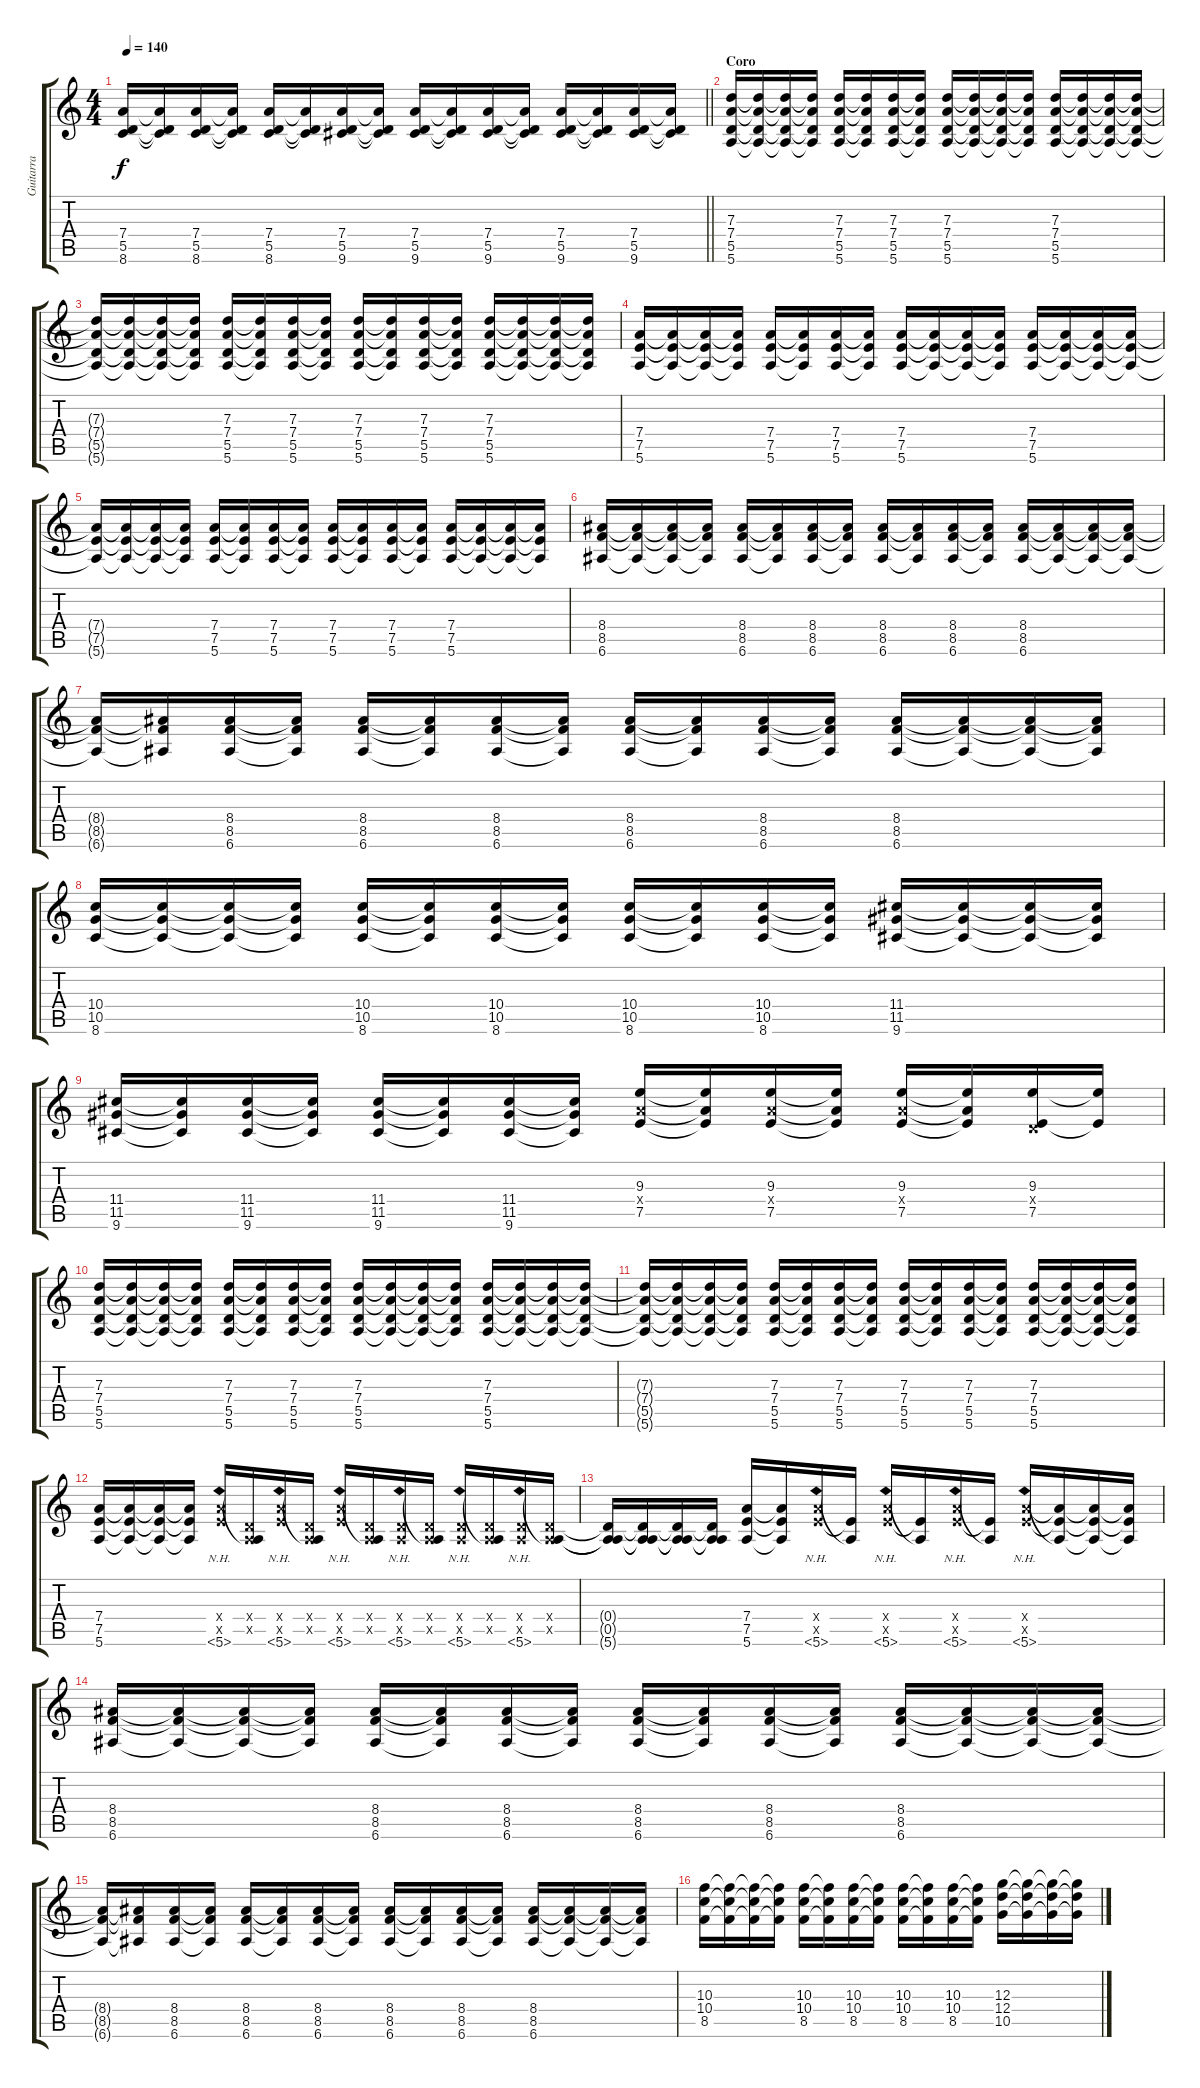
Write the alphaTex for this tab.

\track ("Guitarra" "Guitarra") {instrument distortionguitar}
\staff {score tabs}
\tuning (E4 B3 G3 D3 A2 E2) {hide}
\ts (4 4)
\tempo 140
\clef g2
\barLineRight lightlight
\ks c
(7.4 5.5 8.6).16{dy f} (7.4{t} 5.5{t} 8.6{t}).16 (7.4 5.5 8.6).16 (7.4{t} 5.5{t} 8.6{t}).16 (7.4 5.5 8.6).16 (7.4{t} 5.5{t} 8.6{t}).16 (7.4 5.5 9.6).16 (7.4{t} 5.5{t} 9.6{t}).16 (7.4 5.5 9.6).16 (7.4{t} 5.5{t} 9.6{t}).16 (7.4 5.5 9.6).16 (7.4{t} 5.5{t} 9.6{t}).16 (7.4 5.5 9.6).16 (7.4{t} 5.5{t} 9.6{t}).16 (7.4 5.5 9.6).16 (7.4{t} 5.5{t} 9.6{t}).16 |
\section ("" "Coro")
(7.3 7.4 5.5 5.6).16 (7.3{t} 7.4{t} 5.5{t} 5.6{t}).16 (7.3{t} 7.4{t} 5.5{t} 5.6{t}).16 (7.3{t} 7.4{t} 5.5{t} 5.6{t}).16 (7.3 7.4 5.5 5.6).16 (7.3{t} 7.4{t} 5.5{t} 5.6{t}).16 (7.3 7.4 5.5 5.6).16 (7.3{t} 7.4{t} 5.5{t} 5.6{t}).16 (7.3 7.4 5.5 5.6).16 (7.3{t} 7.4{t} 5.5{t} 5.6{t}).16 (7.3{t} 7.4{t} 5.5{t} 5.6{t}).16 (7.3{t} 7.4{t} 5.5{t} 5.6{t}).16 (7.3 7.4 5.5 5.6).16 (7.3{t} 7.4{t} 5.5{t} 5.6{t}).16 (7.3{t} 7.4{t} 5.5{t} 5.6{t}).16 (7.3{t} 7.4{t} 5.5{t} 5.6{t}).16 |
(7.3{t} 7.4{t} 5.5{t} 5.6{t}).16 (7.3{t} 7.4{t} 5.5{t} 5.6{t}).16 (7.3{t} 7.4{t} 5.5{t} 5.6{t}).16 (7.3{t} 7.4{t} 5.5{t} 5.6{t}).16 (7.3 7.4 5.5 5.6).16 (7.3{t} 7.4{t} 5.5{t} 5.6{t}).16 (7.3 7.4 5.5 5.6).16 (7.3{t} 7.4{t} 5.5{t} 5.6{t}).16 (7.3 7.4 5.5 5.6).16 (7.3{t} 7.4{t} 5.5{t} 5.6{t}).16 (7.3 7.4 5.5 5.6).16 (7.3{t} 7.4{t} 5.5{t} 5.6{t}).16 (7.3 7.4 5.5 5.6).16 (7.3{t} 7.4{t} 5.5{t} 5.6{t}).16 (7.3{t} 7.4{t} 5.5{t} 5.6{t}).16 (7.3{t} 7.4{t} 5.5{t} 5.6{t}).16 |
(7.4 7.5 5.6).16 (7.4{t} 7.5{t} 5.6{t}).16 (7.4{t} 7.5{t} 5.6{t}).16 (7.4{t} 7.5{t} 5.6{t}).16 (7.4 7.5 5.6).16 (7.4{t} 7.5{t} 5.6{t}).16 (7.4 7.5 5.6).16 (7.4{t} 7.5{t} 5.6{t}).16 (7.4 7.5 5.6).16 (7.4{t} 7.5{t} 5.6{t}).16 (7.4{t} 7.5{t} 5.6{t}).16 (7.4{t} 7.5{t} 5.6{t}).16 (7.4 7.5 5.6).16 (7.4{t} 7.5{t} 5.6{t}).16 (7.4{t} 7.5{t} 5.6{t}).16 (7.4{t} 7.5{t} 5.6{t}).16 |
(7.4{t} 7.5{t} 5.6{t}).16 (7.4{t} 7.5{t} 5.6{t}).16 (7.4{t} 7.5{t} 5.6{t}).16 (7.4{t} 7.5{t} 5.6{t}).16 (7.4 7.5 5.6).16 (7.4{t} 7.5{t} 5.6{t}).16 (7.4 7.5 5.6).16 (7.4{t} 7.5{t} 5.6{t}).16 (7.4 7.5 5.6).16 (7.4{t} 7.5{t} 5.6{t}).16 (7.4 7.5 5.6).16 (7.4{t} 7.5{t} 5.6{t}).16 (7.4 7.5 5.6).16 (7.4{t} 7.5{t} 5.6{t}).16 (7.4{t} 7.5{t} 5.6{t}).16 (7.4{t} 7.5{t} 5.6{t}).16 |
(8.4 8.5 6.6).16 (8.4{t} 8.5{t} 6.6{t}).16 (8.4{t} 8.5{t} 6.6{t}).16 (8.4{t} 8.5{t} 6.6{t}).16 (8.4 8.5 6.6).16 (8.4{t} 8.5{t} 6.6{t}).16 (8.4 8.5 6.6).16 (8.4{t} 8.5{t} 6.6{t}).16 (8.4 8.5 6.6).16 (8.4{t} 8.5{t} 6.6{t}).16 (8.4 8.5 6.6).16 (8.4{t} 8.5{t} 6.6{t}).16 (8.4 8.5 6.6).16 (8.4{t} 8.5{t} 6.6{t}).16 (8.4{t} 8.5{t} 6.6{t}).16 (8.4{t} 8.5{t} 6.6{t}).16 |
(8.4{t} 8.5{t} 6.6{t}).16 (8.4{t} 8.5{t} 6.6{t}).16 (8.4 8.5 6.6).16 (8.4{t} 8.5{t} 6.6{t}).16 (8.4 8.5 6.6).16 (8.4{t} 8.5{t} 6.6{t}).16 (8.4 8.5 6.6).16 (8.4{t} 8.5{t} 6.6{t}).16 (8.4 8.5 6.6).16 (8.4{t} 8.5{t} 6.6{t}).16 (8.4 8.5 6.6).16 (8.4{t} 8.5{t} 6.6{t}).16 (8.4 8.5 6.6).16 (8.4{t} 8.5{t} 6.6{t}).16 (8.4{t} 8.5{t} 6.6{t}).16 (8.4{t} 8.5{t} 6.6{t}).16 |
(10.4 10.5 8.6).16 (10.4{t} 10.5{t} 8.6{t}).16 (10.4{t} 10.5{t} 8.6{t}).16 (10.4{t} 10.5{t} 8.6{t}).16 (10.4 10.5 8.6).16 (10.4{t} 10.5{t} 8.6{t}).16 (10.4 10.5 8.6).16 (10.4{t} 10.5{t} 8.6{t}).16 (10.4 10.5 8.6).16 (10.4{t} 10.5{t} 8.6{t}).16 (10.4 10.5 8.6).16 (10.4{t} 10.5{t} 8.6{t}).16 (11.4 11.5 9.6).16 (11.4{t} 11.5{t} 9.6{t}).16 (11.4{t} 11.5{t} 9.6{t}).16 (11.4{t} 11.5{t} 9.6{t}).16 |
(11.4 11.5 9.6).16 (11.4{t} 11.5{t} 9.6{t}).16 (11.4 11.5 9.6).16 (11.4{t} 11.5{t} 9.6{t}).16 (11.4 11.5 9.6).16 (11.4{t} 11.5{t} 9.6{t}).16 (11.4 11.5 9.6).16 (11.4{t} 11.5{t} 9.6{t}).16 (9.3 7.4{x} 7.5).16 (9.3{t} 7.4{t} 7.5{t}).16 (9.3 7.4{x} 7.5).16 (9.3{t} 7.4{t} 7.5{t}).16 (9.3 7.4{x} 7.5).16 (9.3{t} 7.4{t} 7.5{t}).16 (9.3 0.4{x} 7.5).16 (9.3{t} 7.5{t}).16 |
(7.3 7.4 5.5 5.6).16 (7.3{t} 7.4{t} 5.5{t} 5.6{t}).16 (7.3{t} 7.4{t} 5.5{t} 5.6{t}).16 (7.3{t} 7.4{t} 5.5{t} 5.6{t}).16 (7.3 7.4 5.5 5.6).16 (7.3{t} 7.4{t} 5.5{t} 5.6{t}).16 (7.3 7.4 5.5 5.6).16 (7.3{t} 7.4{t} 5.5{t} 5.6{t}).16 (7.3 7.4 5.5 5.6).16 (7.3{t} 7.4{t} 5.5{t} 5.6{t}).16 (7.3{t} 7.4{t} 5.5{t} 5.6{t}).16 (7.3{t} 7.4{t} 5.5{t} 5.6{t}).16 (7.3 7.4 5.5 5.6).16 (7.3{t} 7.4{t} 5.5{t} 5.6{t}).16 (7.3{t} 7.4{t} 5.5{t} 5.6{t}).16 (7.3{t} 7.4{t} 5.5{t} 5.6{t}).16 |
(7.3{t} 7.4{t} 5.5{t} 5.6{t}).16 (7.3{t} 7.4{t} 5.5{t} 5.6{t}).16 (7.3{t} 7.4{t} 5.5{t} 5.6{t}).16 (7.3{t} 7.4{t} 5.5{t} 5.6{t}).16 (7.3 7.4 5.5 5.6).16 (7.3{t} 7.4{t} 5.5{t} 5.6{t}).16 (7.3 7.4 5.5 5.6).16 (7.3{t} 7.4{t} 5.5{t} 5.6{t}).16 (7.3 7.4 5.5 5.6).16 (7.3{t} 7.4{t} 5.5{t} 5.6{t}).16 (7.3 7.4 5.5 5.6).16 (7.3{t} 7.4{t} 5.5{t} 5.6{t}).16 (7.3 7.4 5.5 5.6).16 (7.3{t} 7.4{t} 5.5{t} 5.6{t}).16 (7.3{t} 7.4{t} 5.5{t} 5.6{t}).16 (7.3{t} 7.4{t} 5.5{t} 5.6{t}).16 |
(7.4 7.5 5.6).16 (7.4{t} 7.5{t} 5.6{t}).16 (7.4{t} 7.5{t} 5.6{t}).16 (7.4{t} 7.5{t} 5.6{t}).16 (7.4{x} 7.5{x} 5.6{nh}).16 (0.4{x} 0.5{x} 5.6{t}).16 (7.4{x} 7.5{x} 5.6{nh}).16 (0.4{x} 0.5{x} 5.6{t}).16 (7.4{x} 7.5{x} 5.6{nh}).16 (0.4{x} 0.5{x} 5.6{t}).16 (0.4{x} 0.5{x} 5.6{nh}).16 (0.4{x} 0.5{x} 5.6{t}).16 (0.4{x} 0.5{x} 5.6{nh}).16 (0.4{x} 0.5{x} 5.6{t}).16 (0.4{x} 0.5{x} 5.6{nh}).16 (0.4{x} 0.5{x} 5.6{t}).16 |
(0.4{t} 0.5{t} 5.6{t}).16 (0.4{t} 0.5{t} 5.6{t}).16 (0.4{t} 0.5{t} 5.6{t}).16 (0.4{t} 0.5{t} 5.6{t}).16 (7.4 7.5 5.6).16 (7.4{t} 7.5{t} 5.6{t}).16 (7.4{x} 7.5{x} 5.6{nh}).16 (7.5{t} 5.6{t}).16 (7.4{x} 7.5{x} 5.6{nh}).16 (7.5{t} 5.6{t}).16 (7.4{x} 7.5{x} 5.6{nh}).16 (7.5{t} 5.6{t}).16 (7.4{x} 7.5{x} 5.6{nh}).16 (7.4{t} 7.5{t} 5.6{t}).16 (7.4{t} 7.5{t} 5.6{t}).16 (7.4{t} 7.5{t} 5.6{t}).16 |
(8.4 8.5 6.6).16 (8.4{t} 8.5{t} 6.6{t}).16 (8.4{t} 8.5{t} 6.6{t}).16 (8.4{t} 8.5{t} 6.6{t}).16 (8.4 8.5 6.6).16 (8.4{t} 8.5{t} 6.6{t}).16 (8.4 8.5 6.6).16 (8.4{t} 8.5{t} 6.6{t}).16 (8.4 8.5 6.6).16 (8.4{t} 8.5{t} 6.6{t}).16 (8.4 8.5 6.6).16 (8.4{t} 8.5{t} 6.6{t}).16 (8.4 8.5 6.6).16 (8.4{t} 8.5{t} 6.6{t}).16 (8.4{t} 8.5{t} 6.6{t}).16 (8.4{t} 8.5{t} 6.6{t}).16 |
(8.4{t} 8.5{t} 6.6{t}).16 (8.4{t} 8.5{t} 6.6{t}).16 (8.4 8.5 6.6).16 (8.4{t} 8.5{t} 6.6{t}).16 (8.4 8.5 6.6).16 (8.4{t} 8.5{t} 6.6{t}).16 (8.4 8.5 6.6).16 (8.4{t} 8.5{t} 6.6{t}).16 (8.4 8.5 6.6).16 (8.4{t} 8.5{t} 6.6{t}).16 (8.4 8.5 6.6).16 (8.4{t} 8.5{t} 6.6{t}).16 (8.4 8.5 6.6).16 (8.4{t} 8.5{t} 6.6{t}).16 (8.4{t} 8.5{t} 6.6{t}).16 (8.4{t} 8.5{t} 6.6{t}).16 |
(10.3 10.4 8.5).16 (10.3{t} 10.4{t} 8.5{t}).16 (10.3{t} 10.4{t} 8.5{t}).16 (10.3{t} 10.4{t} 8.5{t}).16 (10.3 10.4 8.5).16 (10.3{t} 10.4{t} 8.5{t}).16 (10.3 10.4 8.5).16 (10.3{t} 10.4{t} 8.5{t}).16 (10.3 10.4 8.5).16 (10.3{t} 10.4{t} 8.5{t}).16 (10.3 10.4 8.5).16 (10.3{t} 10.4{t} 8.5{t}).16 (12.3 12.4 10.5).16 (12.3{t} 12.4{t} 10.5{t}).16 (12.3{t} 12.4{t} 10.5{t}).16 (12.3{t} 12.4{t} 10.5{t}).16
